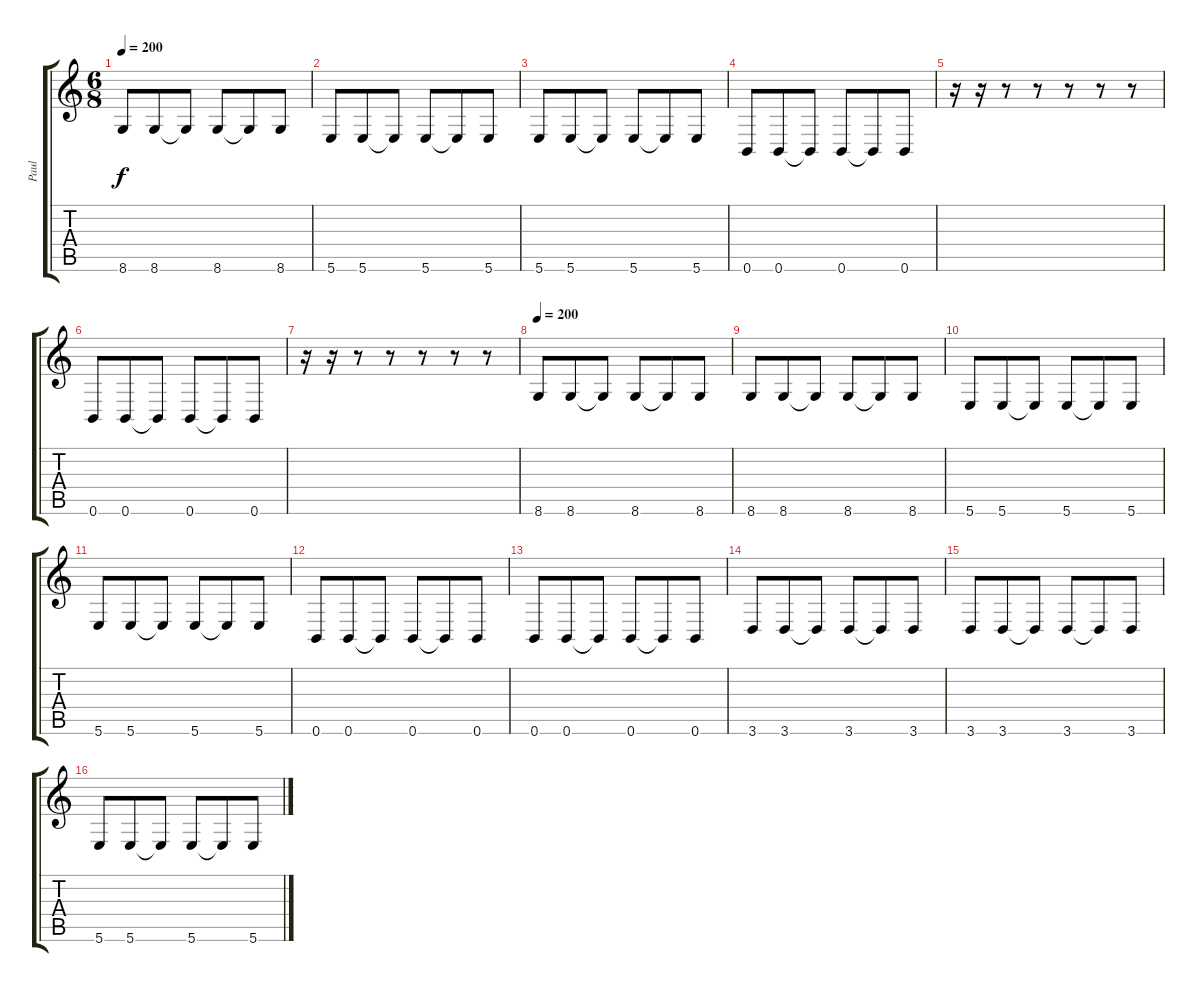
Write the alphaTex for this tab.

\track ("Paul" "Paul") {instrument electricbassfinger}
\staff {score tabs}
\tuning (Db4 Ab3 E3 B2 Gb2 B1) {hide}
\ts (6 8)
\tempo 200
\clef g2
\ks c
8.6.8{dy f} 8.6.8 8.6{t}.8 8.6.8 8.6{t}.8 8.6.8 |
5.6.8 5.6.8 5.6{t}.8 5.6.8 5.6{t}.8 5.6.8 |
5.6.8 5.6.8 5.6{t}.8 5.6.8 5.6{t}.8 5.6.8 |
0.6.8 0.6.8 0.6{t}.8 0.6.8 0.6{t}.8 0.6.8 |
r.16 r.16 r.8 r.8 r.8 r.8 r.8 |
0.6.8 0.6.8 0.6{t}.8 0.6.8 0.6{t}.8 0.6.8 |
r.16 r.16 r.8 r.8 r.8 r.8 r.8 |
\tempo 200
8.6.8 8.6.8 8.6{t}.8 8.6.8 8.6{t}.8 8.6.8 |
8.6.8 8.6.8 8.6{t}.8 8.6.8 8.6{t}.8 8.6.8 |
5.6.8 5.6.8 5.6{t}.8 5.6.8 5.6{t}.8 5.6.8 |
5.6.8 5.6.8 5.6{t}.8 5.6.8 5.6{t}.8 5.6.8 |
0.6.8 0.6.8 0.6{t}.8 0.6.8 0.6{t}.8 0.6.8 |
0.6.8 0.6.8 0.6{t}.8 0.6.8 0.6{t}.8 0.6.8 |
3.6.8 3.6.8 3.6{t}.8 3.6.8 3.6{t}.8 3.6.8 |
3.6.8 3.6.8 3.6{t}.8 3.6.8 3.6{t}.8 3.6.8 |
5.6.8 5.6.8 5.6{t}.8 5.6.8 5.6{t}.8 5.6.8
